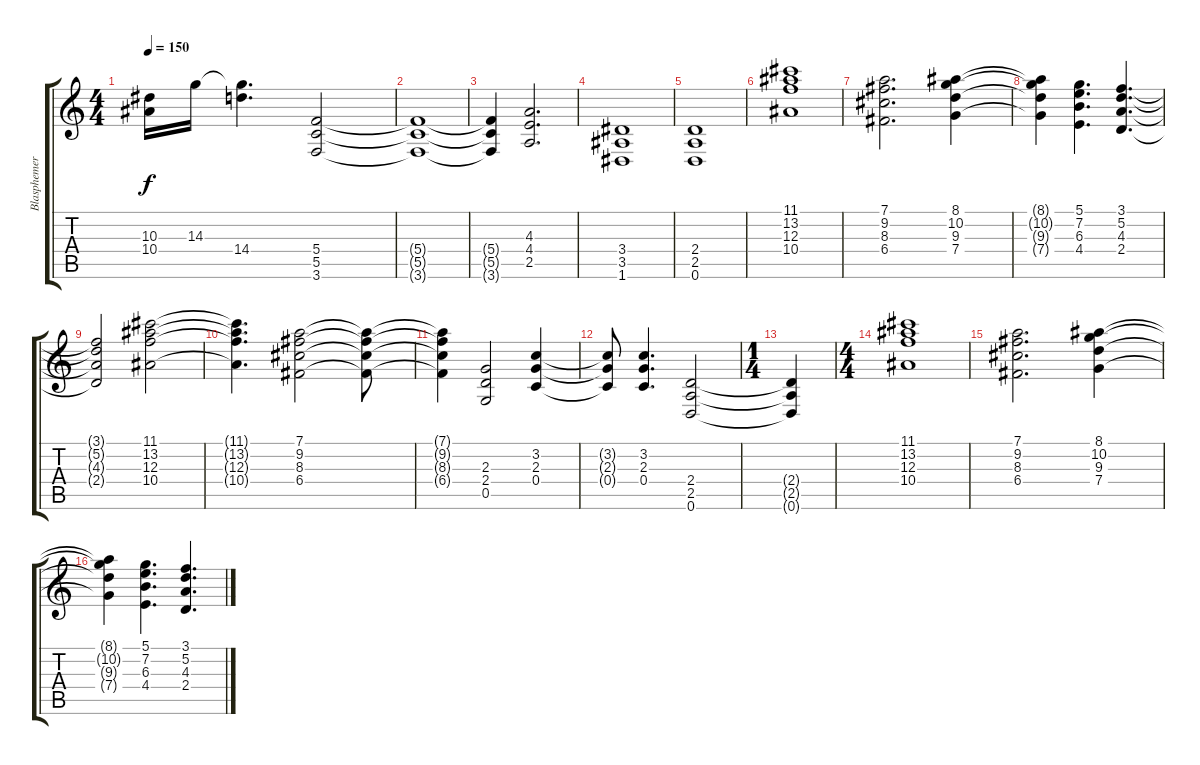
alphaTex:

\track ("Blasphemer" "Blasphemer") {instrument distortionguitar}
\staff {score tabs}
\tuning (D4 A3 F3 C3 G2 D2) {hide}
\ts (4 4)
\tempo 150
\clef g2
\ks c
(10.3{t} 10.4{t}).16{dy f} 14.3.16 (14.3{t} 14.4).4{d} (5.4 5.5 3.6).2 |
(5.4{t} 5.5{t} 3.6{t}).1 |
(5.4{t} 5.5{t} 3.6{t}).4 (4.3 4.4 2.5).2{d} |
(3.4 3.5 1.6).1 |
(2.4 2.5 0.6).1 |
(11.1 13.2 12.3 10.4).1 |
(7.1 9.2 8.3 6.4).2{d} (8.1 10.2 9.3 7.4).4 |
(8.1{t} 10.2{t} 9.3{t} 7.4{t}).4 (5.1 7.2 6.3 4.4).4{d} (3.1 5.2 4.3 2.4).4{d} |
(3.1{t} 5.2{t} 4.3{t} 2.4{t}).2 (11.1 13.2 12.3 10.4).2 |
(11.1{t} 13.2{t} 12.3{t} 10.4{t}).4{d} (7.1 9.2 8.3 6.4).2 (7.1{t} 9.2{t} 8.3{t} 6.4{t}).8 |
(7.1{t} 9.2{t} 8.3{t} 6.4{t}).4 (2.3 2.4 0.5).2 (3.2 2.3 0.4).4 |
(3.2{t} 2.3{t} 0.4{t}).8 (3.2 2.3 0.4).4{d} (2.4 2.5 0.6).2 |
\ts (1 4)
(2.4{t} 2.5{t} 0.6{t}).4 |
\ts (4 4)
(11.1 13.2 12.3 10.4).1 |
(7.1 9.2 8.3 6.4).2{d} (8.1 10.2 9.3 7.4).4 |
(8.1{t} 10.2{t} 9.3{t} 7.4{t}).4 (5.1 7.2 6.3 4.4).4{d} (3.1 5.2 4.3 2.4).4{d}
